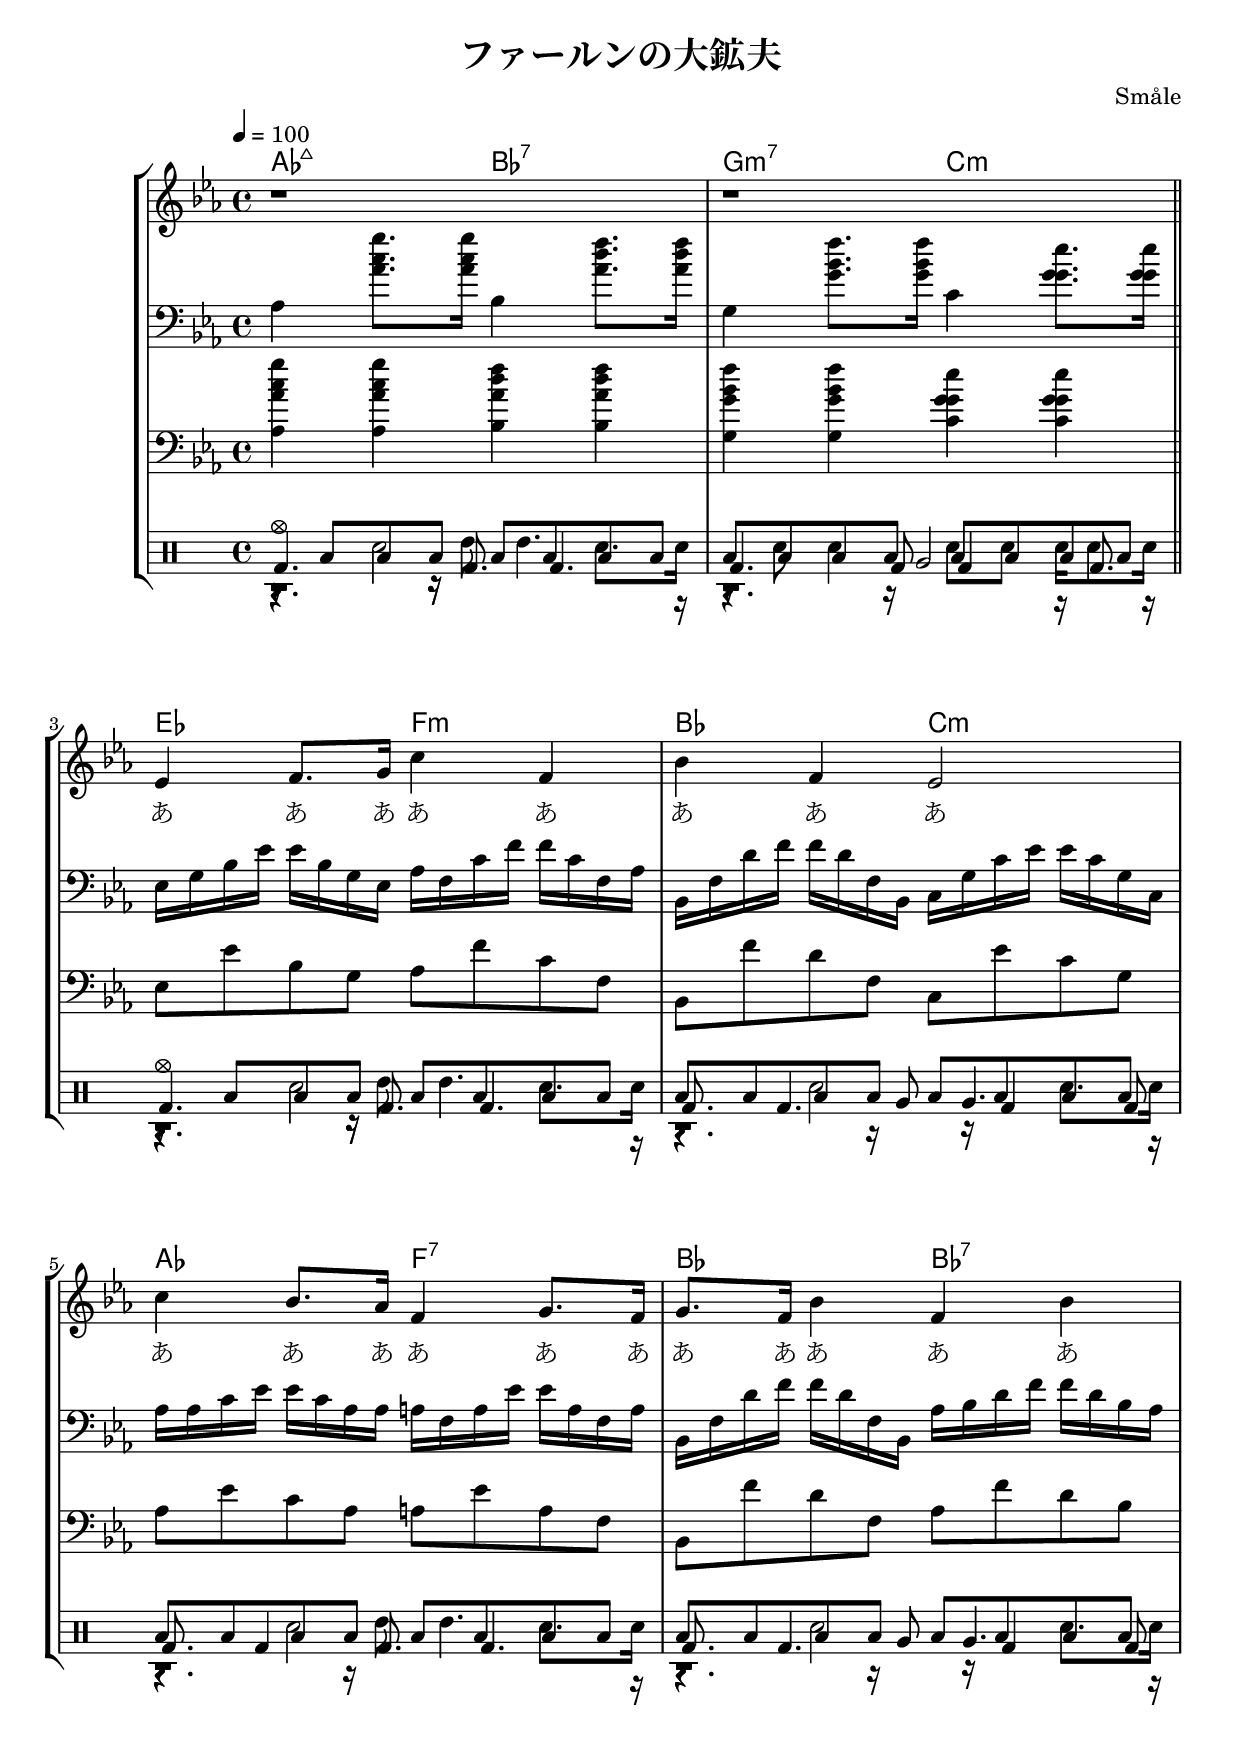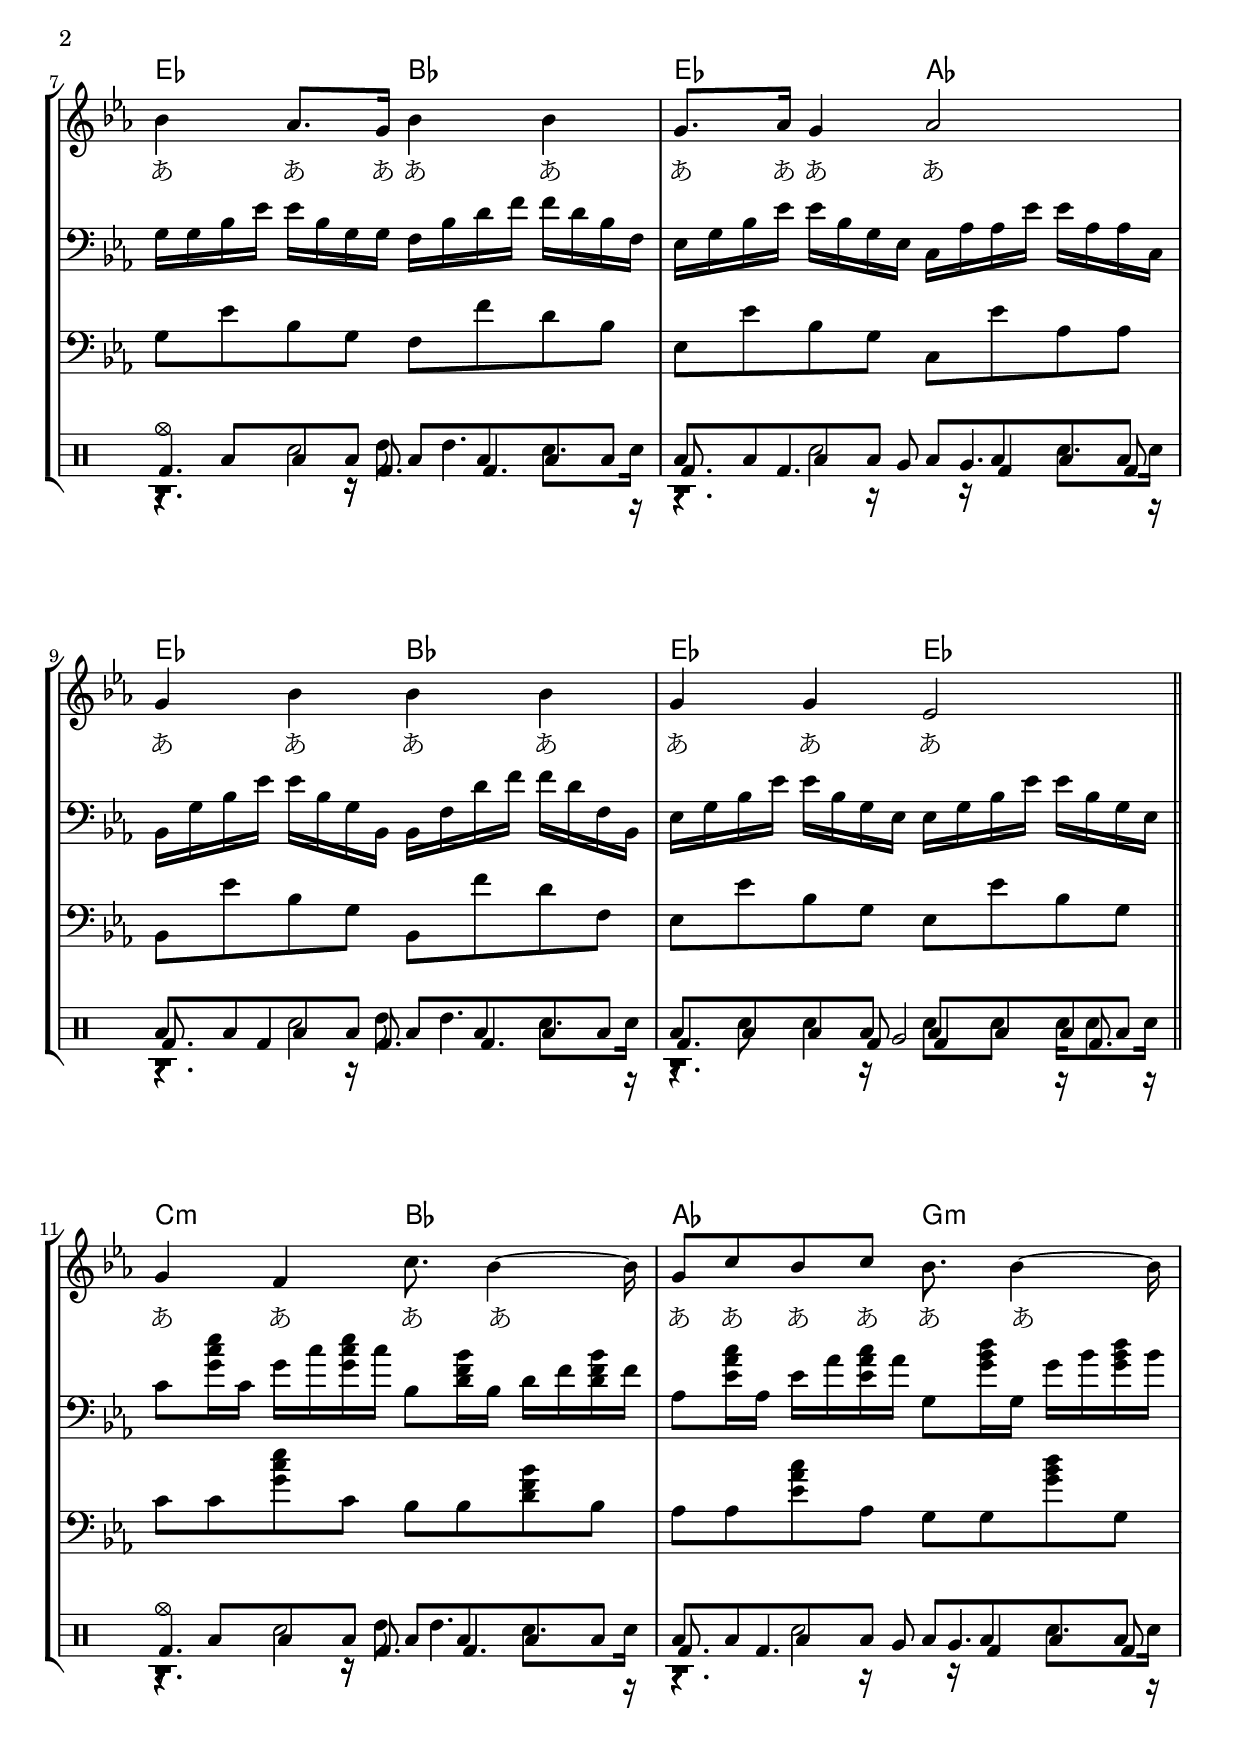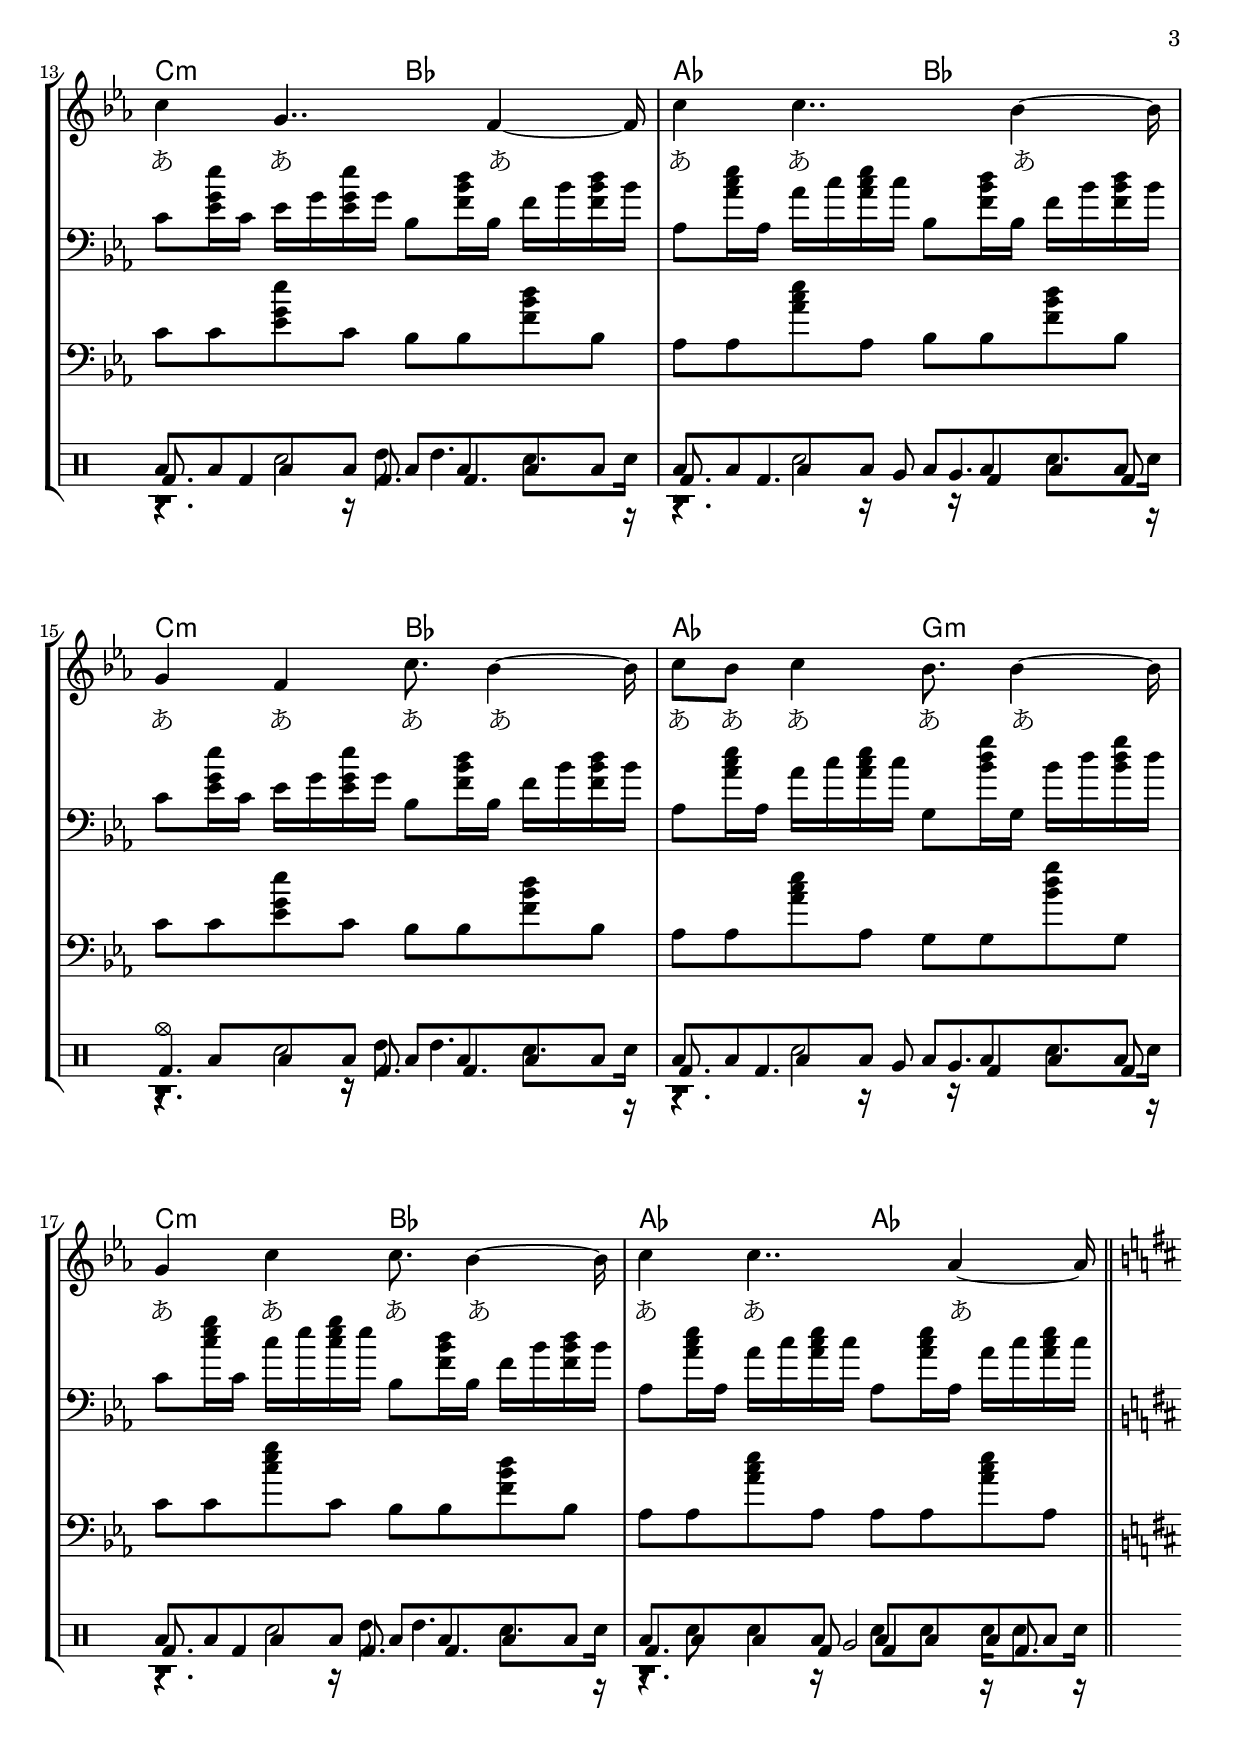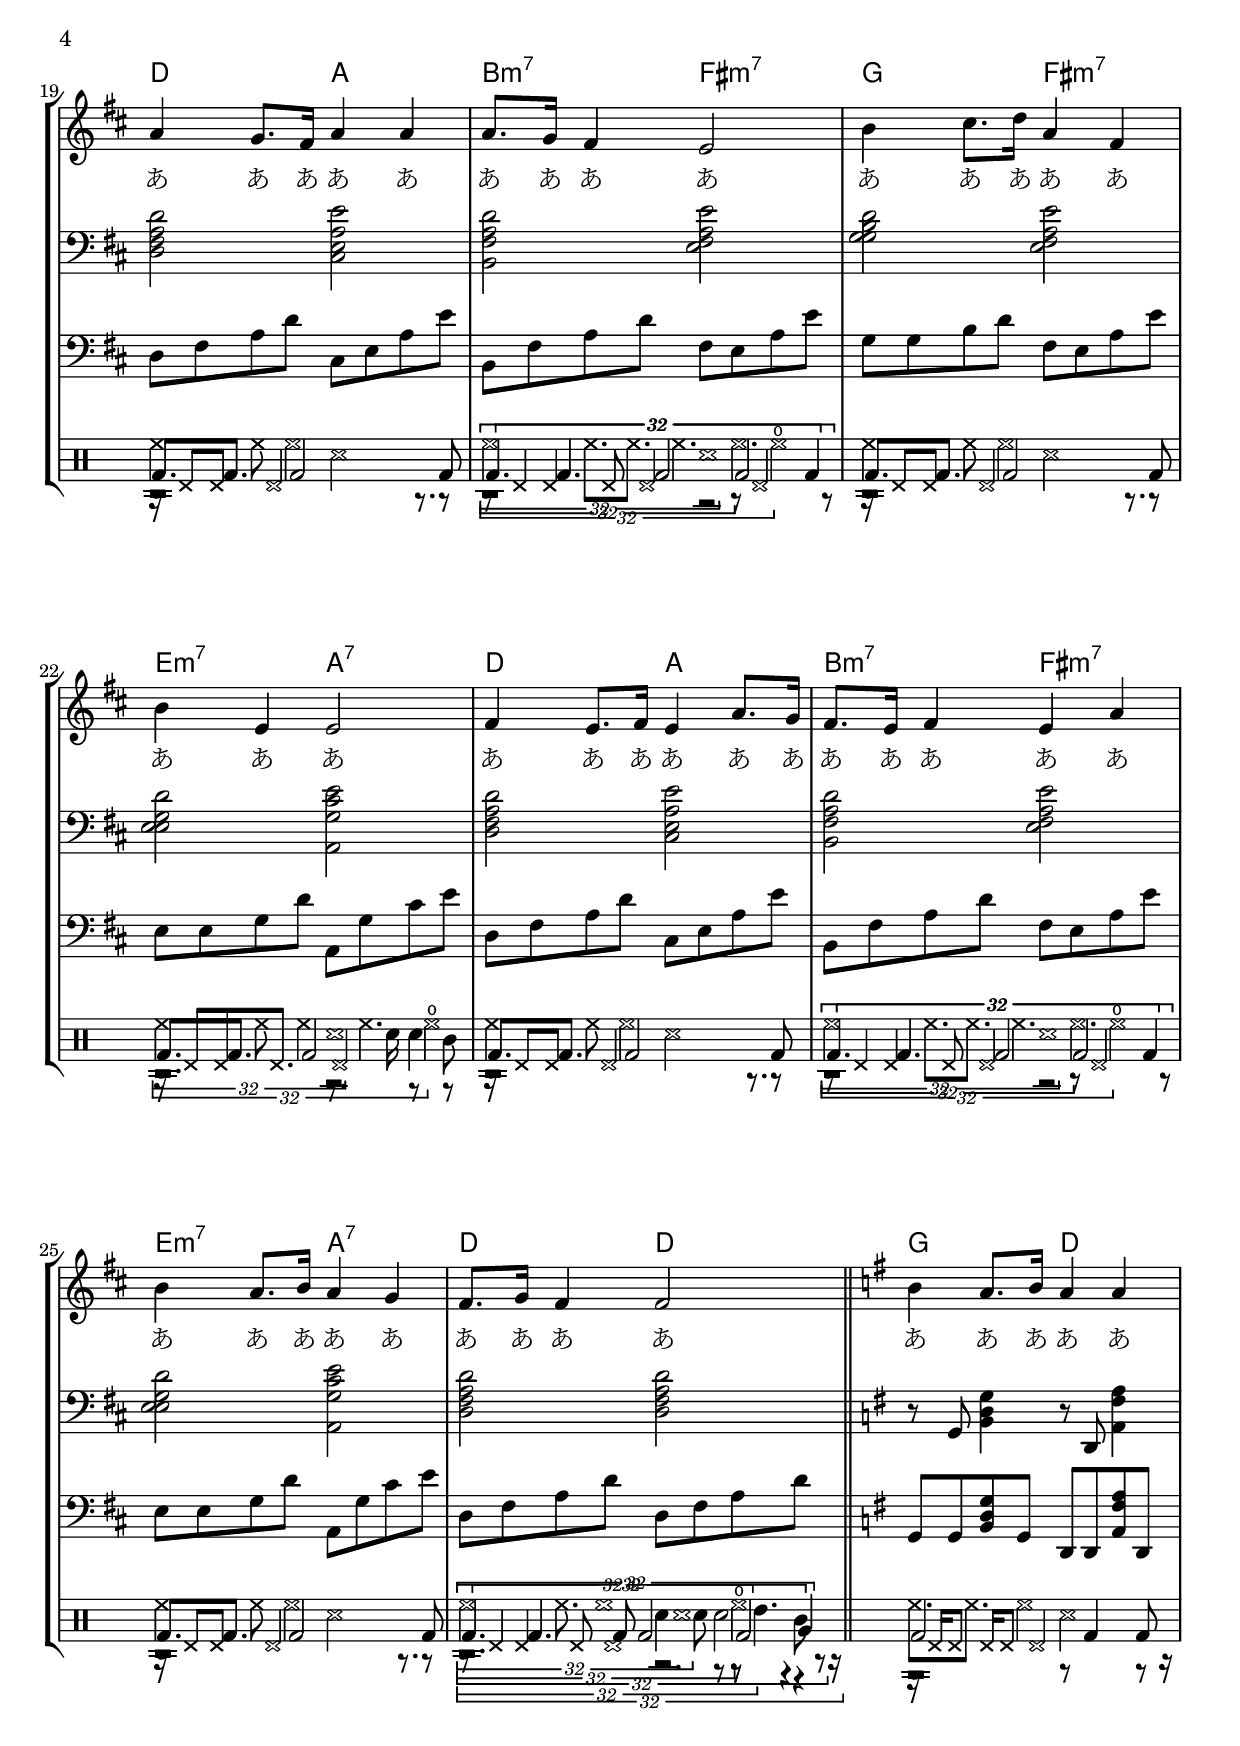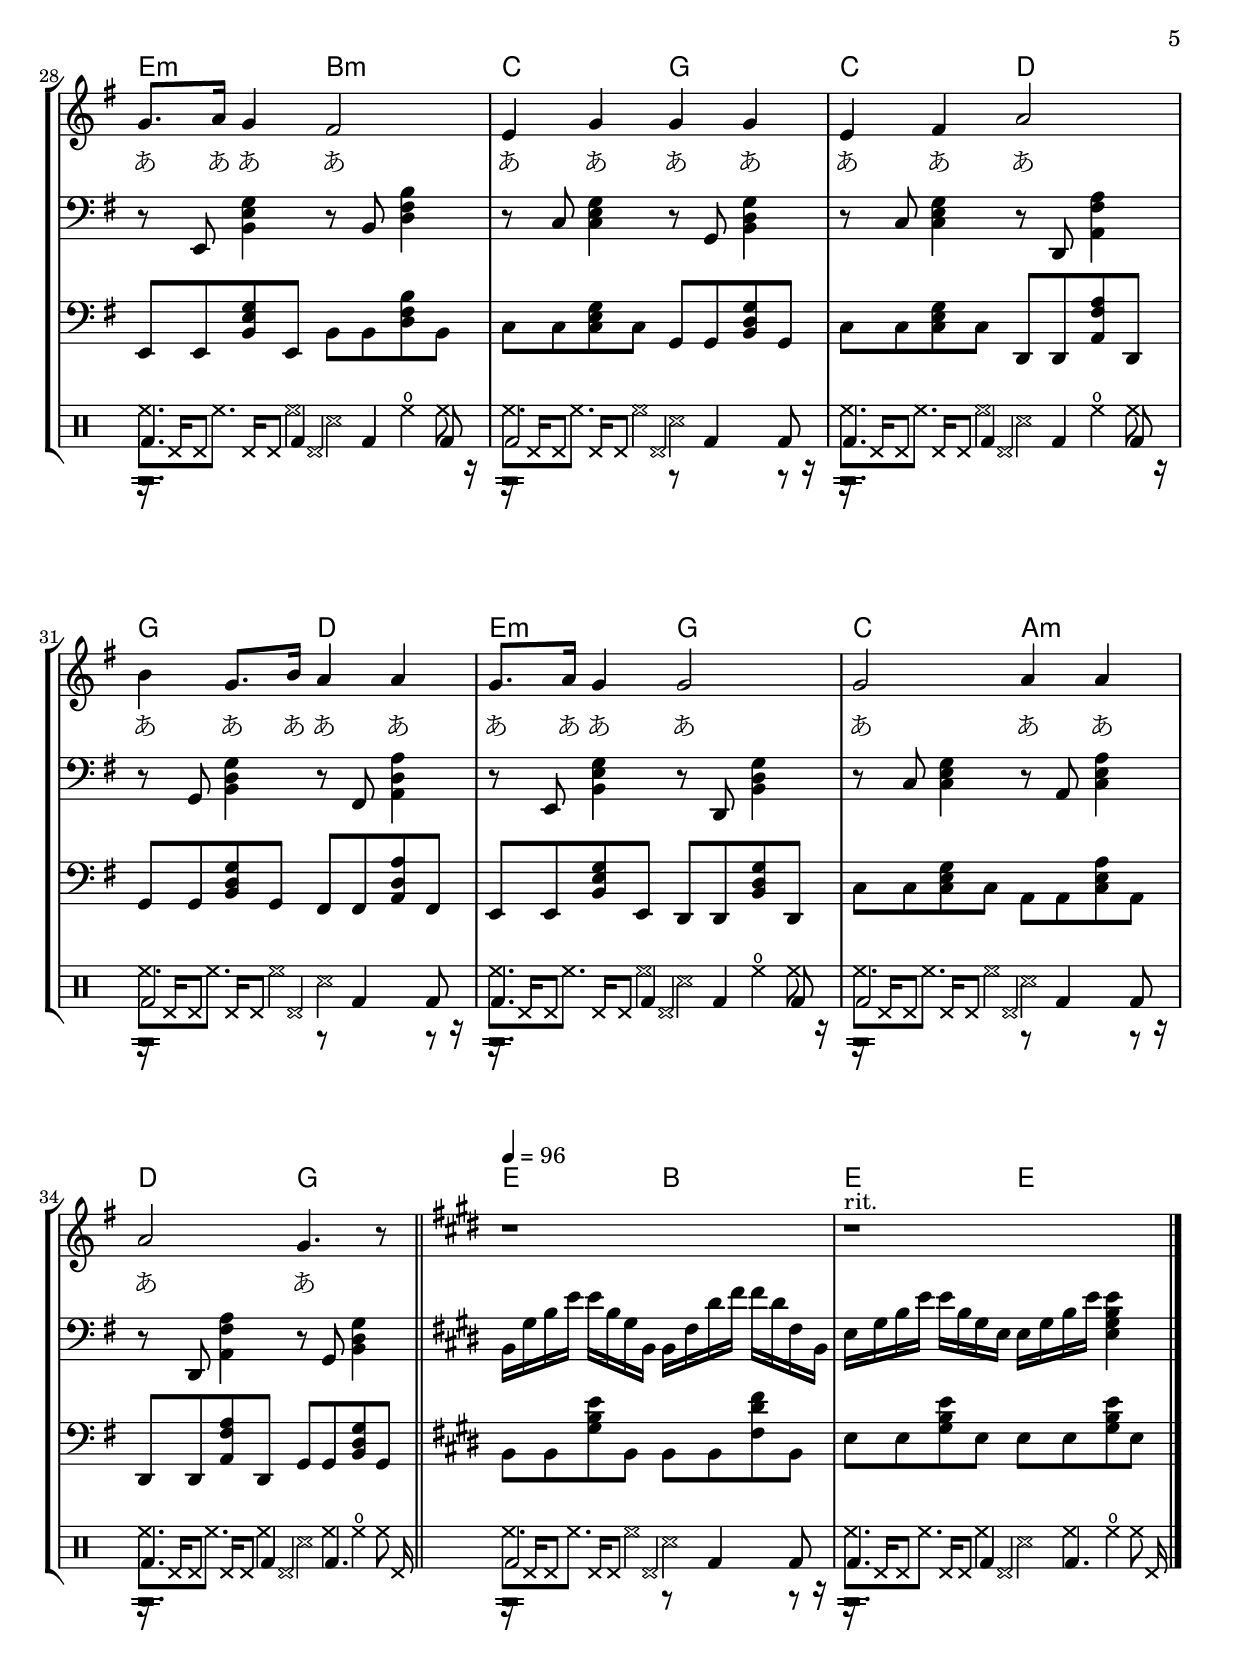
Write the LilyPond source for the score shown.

\version "2.12.1"

\header {
	title = \markup {ファールンの大鉱夫}
	composer = \markup \center-column {Småle}
}

harmony = \chordmode {
	as2:maj7 bes:7 g:min7 c:m 

	es f:m bes c:m as f:7 bes bes:7 es bes es as es bes es es 

	c:m bes as g:m c:m bes as bes c:m bes as g:m c:m bes as as 

	d a b:min7 fis:min7 g fis:min7 e:min7 a:7 d a b:min7 fis:min7 e:min7 a:7 d d 

	g d e:m b:m c g c d g d e:m g c a:m d g 

	e b e e 
}

melody = {
	\key es \major
	\tempo 4 = 100
	r1 | r1   
	\set Staff.midiInstrument = #"Trumpet"
	 es'4  f'8.  g'16  c''4  f'4 
	bes'4  f'4  es'2 
	c''4  bes'8.  as'16  f'4  g'8.  f'16 
	g'8.  f'16  bes'4  f'4  bes'4 
	bes'4  as'8.  g'16  bes'4  bes'4 
	g'8.  as'16  g'4  as'2 
	g'4  bes'4  bes'4  bes'4 
	g'4  g'4  es'2
	\set Staff.midiInstrument = #"Trumpet"
	 g'4  f'4  c''8.  bes'4~bes'16 
	g'8  c''8  bes'8  c''8  bes'8.  bes'4~bes'16 
	c''4  g'4..  f'4~f'16 
	c''4  c''4..  bes'4~bes'16 
	g'4  f'4  c''8.  bes'4~bes'16 
	c''8  bes'8  c''4  bes'8.  bes'4~bes'16 
	g'4  c''4  c''8.  bes'4~bes'16 
	c''4  c''4..  as'4~as'16
	\set Staff.midiInstrument = #"Trumpet"
		\key d \major
 a'4  g'8.  fis'16  a'4  a'4 
	a'8.  g'16  fis'4  e'2 
	b'4  cis''8.  d''16  a'4  fis'4 
	b'4  e'4  e'2 
	fis'4  e'8.  fis'16  e'4  a'8.  g'16 
	fis'8.  e'16  fis'4  e'4  a'4 
	b'4  a'8.  b'16  a'4  g'4 
	fis'8.  g'16  fis'4  fis'2
	\set Staff.midiInstrument = #"Trumpet"
		\key g \major
 b'4  a'8.  b'16  a'4  a'4 
	g'8.  a'16  g'4  fis'2 
	e'4  g'4  g'4  g'4 
	e'4  fis'4  a'2 
	b'4  g'8.  b'16  a'4  a'4 
	g'8.  a'16  g'4  g'2 
	g'2  a'4  a'4 
	a'2  g'4.  	r8 	\key e \major
	\tempo 4 = 96
	r1 | r1^"rit." \bar "|."
}

words = \lyricmode {
	
	あ  あ  あ  あ  あ  あ  あ  あ  あ  あ  あ  あ  あ  あ  あ  あ  あ  あ  あ  あ  あ  あ  あ  あ  あ  あ  あ  あ  あ  あ  あ  あ  あ  あ  あ  
	あ  あ  あ  あ  あ  あ  あ  あ  あ  あ  あ  あ  あ  あ  あ  あ  あ  あ  あ  あ  あ  あ  あ  あ  あ  あ  あ  あ  あ  あ  あ  あ  
	あ  あ  あ  あ  あ  あ  あ  あ  あ  あ  あ  あ  あ  あ  あ  あ  あ  あ  あ  あ  あ  あ  あ  あ  あ  あ  あ  あ  あ  あ  あ  あ  あ  あ  あ  あ  あ  
	あ  あ  あ  あ  あ  あ  あ  あ  あ  あ  あ  あ  あ  あ  あ  あ  あ  あ  あ  あ  あ  あ  あ  あ  あ  あ  あ  あ  あ  あ  
	
}

tempochange = {
	\tempo 4 = 100
	r1 | r1 \bar "||"
	\tempo 4 = 100
	r1 | r1 | r1 | r1 | r1 | r1 | r1 | r1 \bar "||"
	\tempo 4 = 100
	r1 | r1 | r1 | r1 | r1 | r1 | r1 | r1 \bar "||"
	\tempo 4 = 100
	r1 | r1 | r1 | r1 | r1 | r1 | r1 | r1 \bar "||"
	\tempo 4 = 100
	r1 | r1 | r1 | r1 | r1 | r1 | r1 | r1 \bar "||"
	\tempo 4 = 96
	r1 | \tempo 4 = 72 r2 \tempo 4 = 64 r2 \bar "|."
}

mainacc = {
	\clef bass
	\set Staff.midiInstrument = #"String Ensemble 1"
	\key es \major
	\tempo 4 = 100
	as4 <as' c'' g''>8. <as' c'' g''>16
	bes4 <as' d'' f''>8. <as' d'' f''>16
	g4 <g' bes' f''>8. <g' bes' f''>16
	c'4 <g' g' es''>8. <g' g' es''>16
	\bar "||"

	\set Staff.midiInstrument = #"Bright Acoustic"
	es16 g bes es' es' bes g es
	as16 f c' f' f' c' f as
	bes,16 f d' f' f' d' f bes,
	c16 g c' es' es' c' g c
	as16 as c' es' es' c' as as
	a16 f a es' es' a f a
	bes,16 f d' f' f' d' f bes,
	as16 bes d' f' f' d' bes as
	g16 g bes es' es' bes g g
	f16 bes d' f' f' d' bes f
	es16 g bes es' es' bes g es
	c16 as as es' es' as as c
	bes,16 g bes es' es' bes g bes,
	bes,16 f d' f' f' d' f bes,
	es16 g bes es' es' bes g es
	es16 g bes es' es' bes g es
	\bar "||"

	\set Staff.midiInstrument = #"Tinkle Bell"
	c'8 <g' c'' es''>16 c'16   g'16 c''16 <g' c'' es''>16 c''16
	bes8 <d' f' bes'>16 bes16   d'16 f'16 <d' f' bes'>16 f'16
	as8 <es' as' c''>16 as16   es'16 as'16 <es' as' c''>16 as'16
	g8 <g' bes' d''>16 g16   g'16 bes'16 <g' bes' d''>16 bes'16
	c'8 <es' g' es''>16 c'16   es'16 g'16 <es' g' es''>16 g'16
	bes8 <f' bes' d''>16 bes16   f'16 bes'16 <f' bes' d''>16 bes'16
	as8 <as' c'' es''>16 as16   as'16 c''16 <as' c'' es''>16 c''16
	bes8 <f' bes' d''>16 bes16   f'16 bes'16 <f' bes' d''>16 bes'16
	c'8 <es' g' es''>16 c'16   es'16 g'16 <es' g' es''>16 g'16
	bes8 <f' bes' d''>16 bes16   f'16 bes'16 <f' bes' d''>16 bes'16
	as8 <as' c'' es''>16 as16   as'16 c''16 <as' c'' es''>16 c''16
	g8 <bes' d'' g''>16 g16   bes'16 d''16 <bes' d'' g''>16 d''16
	c'8 <c'' es'' g''>16 c'16   c''16 es''16 <c'' es'' g''>16 es''16
	bes8 <f' bes' d''>16 bes16   f'16 bes'16 <f' bes' d''>16 bes'16
	as8 <as' c'' es''>16 as16   as'16 c''16 <as' c'' es''>16 c''16
	as8 <as' c'' es''>16 as16   as'16 c''16 <as' c'' es''>16 c''16
	\bar "||"

	\set Staff.midiInstrument = #"orchestral strings"
	\key d \major
	<d fis a d'>2
	<cis e a e'>2
	<b, fis a d'>2
	<fis e a e'>2
	<g g b d'>2
	<fis e a e'>2
	<e e g d'>2
	<a, g cis' e'>2
	<d fis a d'>2
	<cis e a e'>2
	<b, fis a d'>2
	<fis e a e'>2
	<e e g d'>2
	<a, g cis' e'>2
	<d fis a d'>2
	<d fis a d'>2
	\bar "||"

	\set Staff.midiInstrument = #"Synth Bass 1"
	\key g \major
	r8 g, <b, d g>4
	r8 d, <a, fis a>4
	r8 e, <b, e g>4
	r8 b, <d fis b>4
	r8 c <c e g>4
	r8 g, <b, d g>4
	r8 c <c e g>4
	r8 d, <a, fis a>4
	r8 g, <b, d g>4
	r8 fis, <a, d a>4
	r8 e, <b, e g>4
	r8 d, <b, d g>4
	r8 c <c e g>4
	r8 a, <c e a>4
	r8 d, <a, fis a>4
	r8 g, <b, d g>4
	\bar "||"

	\set Staff.midiInstrument = #"Trumpet"
	\key e \major
	\tempo 4 = 96
	b,16 gis b e' e' b gis b,
	b,16 fis dis' fis' fis' dis' fis b,
	e16 gis b e' e' b gis e
	e16 gis b e' <e gis b e'>4
	\bar "|."
}

subacc = {
	\clef bass
	\set Staff.midiInstrument = #"Electric Grand"
	\key es \major
	\tempo 4 = 100
	<as as' c'' g''>4 <as as' c'' g''>4
	<bes as' d'' f''>4 <bes as' d'' f''>4
	<g g' bes' f''>4 <g g' bes' f''>4
	<c' g' g' es''>4 <c' g' g' es''>4
	\bar "||"

	\set Staff.midiInstrument = #"String Ensemble 1"
	es8 es' bes g
	as8 f' c' f
	bes,8 f' d' f
	c8 es' c' g
	as8 es' c' as
	a8 es' a f
	bes,8 f' d' f
	as8 f' d' bes
	g8 es' bes g
	f8 f' d' bes
	es8 es' bes g
	c8 es' as as
	bes,8 es' bes g
	bes,8 f' d' f
	es8 es' bes g
	es8 es' bes g
	\bar "||"

	\set Staff.midiInstrument = #"Harpsichord"
	c'8 c'8 <g' c'' es''>8 c'8
	bes8 bes8 <d' f' bes'>8 bes8
	as8 as8 <es' as' c''>8 as8
	g8 g8 <g' bes' d''>8 g8
	c'8 c'8 <es' g' es''>8 c'8
	bes8 bes8 <f' bes' d''>8 bes8
	as8 as8 <as' c'' es''>8 as8
	bes8 bes8 <f' bes' d''>8 bes8
	c'8 c'8 <es' g' es''>8 c'8
	bes8 bes8 <f' bes' d''>8 bes8
	as8 as8 <as' c'' es''>8 as8
	g8 g8 <bes' d'' g''>8 g8
	c'8 c'8 <c'' es'' g''>8 c'8
	bes8 bes8 <f' bes' d''>8 bes8
	as8 as8 <as' c'' es''>8 as8
	as8 as8 <as' c'' es''>8 as8
	\bar "||"

	\set Staff.midiInstrument = #"Contrabass"
	\key d \major
	d8 fis8 a8 d'8
	cis8 e8 a8 e'8
	b,8 fis8 a8 d'8
	fis8 e8 a8 e'8
	g8 g8 b8 d'8
	fis8 e8 a8 e'8
	e8 e8 g8 d'8
	a,8 g8 cis'8 e'8
	d8 fis8 a8 d'8
	cis8 e8 a8 e'8
	b,8 fis8 a8 d'8
	fis8 e8 a8 e'8
	e8 e8 g8 d'8
	a,8 g8 cis'8 e'8
	d8 fis8 a8 d'8
	d8 fis8 a8 d'8
	\bar "||"

	\set Staff.midiInstrument = #"Trombone"
	\key g \major
	g,8 g,8 <b, d g>8 g,8
	d,8 d,8 <a, fis a>8 d,8
	e,8 e,8 <b, e g>8 e,8
	b,8 b,8 <d fis b>8 b,8
	c8 c8 <c e g>8 c8
	g,8 g,8 <b, d g>8 g,8
	c8 c8 <c e g>8 c8
	d,8 d,8 <a, fis a>8 d,8
	g,8 g,8 <b, d g>8 g,8
	fis,8 fis,8 <a, d a>8 fis,8
	e,8 e,8 <b, e g>8 e,8
	d,8 d,8 <b, d g>8 d,8
	c8 c8 <c e g>8 c8
	a,8 a,8 <c e a>8 a,8
	d,8 d,8 <a, fis a>8 d,8
	g,8 g,8 <b, d g>8 g,8
	\bar "||"

	\set Staff.midiInstrument = #"Accordion"
	\key e \major
	\tempo 4 = 96
	b,8 b,8 <gis b e'>8 b,8
	b,8 b,8 <fis dis' fis'>8 b,8
	e8 e8 <gis b e'>8 e8
	e8 e8 <gis b e'>8 e8
	\bar "|."
}

percA = {
	\drummode {
	r4 sn2 sn8. sn16  |r8 sn8 sn4 sn8 sn8 sn16 sn8 sn16  \bar "||"
	r4 sn2 sn8. sn16  |r4 sn2 sn8. sn16  |r4 sn2 sn8. sn16  |r4 sn2 sn8. sn16  |r4 sn2 sn8. sn16  |r4 sn2 sn8. sn16  |r4 sn2 sn8. sn16  |r8 sn8 sn4 sn8 sn8 sn16 sn8 sn16  \bar "||"
	r4 sn2 sn8. sn16  |r4 sn2 sn8. sn16  |r4 sn2 sn8. sn16  |r4 sn2 sn8. sn16  |r4 sn2 sn8. sn16  |r4 sn2 sn8. sn16  |r4 sn2 sn8. sn16  |r8 sn8 sn4 sn8 sn8 sn16 sn8 sn16  \bar "||"
	hh4 hh8 hh2 r8  |\times 16/32{ hh2 hh8. hh8. hh4. hh2. } |hh4 hh8 hh2 r8  |hh4 hh8 hh4 hh4.  |hh4 hh8 hh2 r8  |\times 16/32{ hh2 hh8. hh8. hh4. hh2. } |hh4 hh8 hh2 r8  |\times 16/32{ hh2 hh8. hh1 r4 r16 } \bar "||"
	r1  |r2. hho4  |r1  |r2. hho4  |r1  |r2. hho4  |r1  |r2. hho4  \bar "||"
	r1  |r2. hho4  \bar "|."
	}
}

percB = {
	\drummode {
	r4. r16 tommh8 tommh4. r16  |r1  \bar "||"
	r4. r16 tommh8 tommh4. r16  |r1  |r4. r16 tommh8 tommh4. r16  |r1  |r4. r16 tommh8 tommh4. r16  |r1  |r4. r16 tommh8 tommh4. r16  |r1  \bar "||"
	r4. r16 tommh8 tommh4. r16  |r1  |r4. r16 tommh8 tommh4. r16  |r1  |r4. r16 tommh8 tommh4. r16  |r1  |r4. r16 tommh8 tommh4. r16  |r1  \bar "||"
	r16 hhp8 hhp8 hhp2 r8.  |\times 16/32{ r8 hhp4 hhp4 hhp8 hhp2 r8 hhp2 r8 } |r16 hhp8 hhp8 hhp2 r8.  |r16 hhp8 hhp8 hhp8. hhp2  |r16 hhp8 hhp8 hhp2 r8.  |\times 16/32{ r8 hhp4 hhp4 hhp8 hhp2 r8 hhp2 r8 } |r16 hhp8 hhp8 hhp2 r8.  |\times 16/32{ r8 hhp4 hhp4 hhp8 hhp1 r4 } \bar "||"
	r16 hhp16 hhp8 hhp16 hhp8 hhp2 r16  |r16 hhp16 hhp8 hhp16 hhp8 hhp2 r16  |r16 hhp16 hhp8 hhp16 hhp8 hhp2 r16  |r16 hhp16 hhp8 hhp16 hhp8 hhp2 r16  |r16 hhp16 hhp8 hhp16 hhp8 hhp2 r16  |r16 hhp16 hhp8 hhp16 hhp8 hhp2 r16  |r16 hhp16 hhp8 hhp16 hhp8 hhp2 r16  |r16 hhp16 hhp8 hhp16 hhp8 hhp2 hhp16  \bar "||"
	r16 hhp16 hhp8 hhp16 hhp8 hhp2 r16  |r16 hhp16 hhp8 hhp16 hhp8 hhp2 hhp16  \bar "|."
	}
}

percC = {
	\drummode {
	r8 toml8 toml8 toml8 toml8 toml8 toml8 toml8  |toml8 toml8 toml8 toml8 toml8 toml8 toml8 toml8  \bar "||"
	r8 toml8 toml8 toml8 toml8 toml8 toml8 toml8  |toml8 toml8 toml8 toml8 toml8 toml8 toml8 toml8  |toml8 toml8 toml8 toml8 toml8 toml8 toml8 toml8  |toml8 toml8 toml8 toml8 toml8 toml8 toml8 toml8  |r8 toml8 toml8 toml8 toml8 toml8 toml8 toml8  |toml8 toml8 toml8 toml8 toml8 toml8 toml8 toml8  |toml8 toml8 toml8 toml8 toml8 toml8 toml8 toml8  |toml8 toml8 toml8 toml8 toml8 toml8 toml8 toml8  \bar "||"
	r8 toml8 toml8 toml8 toml8 toml8 toml8 toml8  |toml8 toml8 toml8 toml8 toml8 toml8 toml8 toml8  |toml8 toml8 toml8 toml8 toml8 toml8 toml8 toml8  |toml8 toml8 toml8 toml8 toml8 toml8 toml8 toml8  |r8 toml8 toml8 toml8 toml8 toml8 toml8 toml8  |toml8 toml8 toml8 toml8 toml8 toml8 toml8 toml8  |toml8 toml8 toml8 toml8 toml8 toml8 toml8 toml8  |toml8 toml8 toml8 toml8 toml8 toml8 toml8 toml8  \bar "||"
	r1  |\times 16/32{ r1 r2 hho2 } |r1  |\times 16/32{ r1 r2 hho2 } |r1  |\times 16/32{ r1 r2 hho2 } |r1  |\times 16/32{ r1 r2 hho2 } \bar "||"
	hh8. hh8. hh2 r8  |hh8. hh8. hh2 hh8  |hh8. hh8. hh2 r8  |hh8. hh8. hh2 hh8  |hh8. hh8. hh2 r8  |hh8. hh8. hh2 hh8  |hh8. hh8. hh2 r8  |hh8. hh8. hh4 hh4 hh8  \bar "||"
	hh8. hh8. hh2 r8  |hh8. hh8. hh4 hh4 hh8  \bar "|."
	}
}

percD = {
	\drummode {
	r1  |r4. r16 tomfh2 r16  \bar "||"
	r1  |r4. r16 tomfh8 tomfh4. r16  |r1  |r4. r16 tomfh8 tomfh4. r16  |r1  |r4. r16 tomfh8 tomfh4. r16  |r1  |r4. r16 tomfh2 r16  \bar "||"
	r1  |r4. r16 tomfh8 tomfh4. r16  |r1  |r4. r16 tomfh8 tomfh4. r16  |r1  |r4. r16 tomfh8 tomfh4. r16  |r1  |r4. r16 tomfh2 r16  \bar "||"
	bd8. bd8. bd2 bd8  |\times 16/32{ bd4. bd4. bd2 bd2 bd4 } |bd8. bd8. bd2 bd8  |bd8. bd8. bd2 r8  |bd8. bd8. bd2 bd8  |\times 16/32{ bd4. bd4. bd2 bd2 bd4 } |bd8. bd8. bd2 bd8  |\times 16/32{ bd4. bd4. bd8 bd2 r8 bd2 } \bar "||"
	r2 ss2  |r2 ss2  |r2 ss2  |r2 ss2  |r2 ss2  |r2 ss2  |r2 ss2  |r2 ss2  \bar "||"
	r2 ss2  |r2 ss2  \bar "|."
	}
}

percE = {
	\drummode {
	bd4. r16 bd8. bd4.  |bd4. bd8 bd4 r16 bd8.  \bar "||"
	bd4. r16 bd8. bd4.  |bd8. bd4. r16 bd4 bd8  |bd8. bd4 bd8. bd4.  |bd8. bd4. r16 bd4 bd8  |bd4. r16 bd8. bd4.  |bd8. bd4. r16 bd4 bd8  |bd8. bd4 bd8. bd4.  |bd4. bd8 bd4 r16 bd8.  \bar "||"
	bd4. r16 bd8. bd4.  |bd8. bd4. r16 bd4 bd8  |bd8. bd4 bd8. bd4.  |bd8. bd4. r16 bd4 bd8  |bd4. r16 bd8. bd4.  |bd8. bd4. r16 bd4 bd8  |bd8. bd4 bd8. bd4.  |bd4. bd8 bd4 r16 bd8.  \bar "||"
	r2 ss2  |\times 16/32{ r1 ss1 } |r2 ss2  |\times 16/32{ r1 ss1 } |r2 ss2  |\times 16/32{ r1 ss1 } |r2 ss2  |\times 16/32{ r1 ss1 } \bar "||"
	bd2 r8 bd4 bd8  |bd4. bd4 bd4 bd8  |bd2 r8 bd4 bd8  |bd4. bd4 bd4 bd8  |bd2 r8 bd4 bd8  |bd4. bd4 bd4 bd8  |bd2 r8 bd4 bd8  |bd4. bd4 bd4.  \bar "||"
	bd2 r8 bd4 bd8  |bd4. bd4 bd4.  \bar "|."
	}
}

percF = {
	\drummode {
	cymc1  |r1 \bar "||"
	cymc1  |r1 |r1 |r1 |cymc1  |r1 |r1 |r1 \bar "||"
	cymc1  |r1 |r1 |r1 |cymc1  |r1 |r1 |r1 \bar "||"
	r1 |r1 |r1 |r2 r8. sn16 sn4  |r1 |r1 |r1 |\times 16/32{ r1 sn4 sn8 sn2 r8 } \bar "||"
	r1 | r1 | r1 | r1 | r1 | r1 | r1 | r1 \bar "||"
	r1 | r1 \bar "|."
	}
}

percG = {
	\drummode {
	r1 | r1 \bar "||"
	r1 | r1 | r1 | r1 | r1 | r1 | r1 | r1 \bar "||"
	r1 | r1 | r1 | r1 | r1 | r1 | r1 | r1 \bar "||"
	r1 |r1 |r1 |r2. r8 tomml8  |r1 |r1 |r1 |r2. r8 tomml8  \bar "||"
	r1 | r1 | r1 | r1 | r1 | r1 | r1 | r1 \bar "||"
	r1 | r1 \bar "|."
	}
}

percH = {
	\drummode {
	r1 | r1 \bar "||"
	r1 | r1 | r1 | r1 | r1 | r1 | r1 | r1 \bar "||"
	r1 | r1 | r1 | r1 | r1 | r1 | r1 | r1 \bar "||"
	r1 |r1 |r1 |r1 |r1 |r1 |r1 |\times 16/32{ r1 r2 r8 tommh4. } \bar "||"
	r1 | r1 | r1 | r1 | r1 | r1 | r1 | r1 \bar "||"
	r1 | r1 \bar "|."
	}
}

percI = {
	\drummode {
	r1 | r1 \bar "||"
	r1 | r1 | r1 | r1 | r1 | r1 | r1 | r1 \bar "||"
	r1 | r1 | r1 | r1 | r1 | r1 | r1 | r1 \bar "||"
	r1 |r1 |r1 |r1 |r1 |r1 |r1 |\times 16/32{ r1 r2. tomfh4 } \bar "||"
	r1 | r1 | r1 | r1 | r1 | r1 | r1 | r1 \bar "||"
	r1 | r1 \bar "|."
	}
}

\score {
	<<
		\new StaffGroup <<
			\new ChordNames {\harmony}
			\new Voice = "melody" {\melody}
			\new Lyrics \lyricsto "melody" \words
			\new Staff = "mainacc" {\mainacc}
			\new Staff = "subacc" {\subacc}
			\new DrumStaff <<
				\new DrumVoice {\percA}
				\new DrumVoice {\percB}
				\new DrumVoice {\percC}
				\new DrumVoice {\percD}
				\new DrumVoice {\percE}
				\new DrumVoice {\percF}
				\new DrumVoice {\percG}
				\new DrumVoice {\percH}
				\new DrumVoice {\percI}
			>>
		>>
	>>
	\layout { }
}
